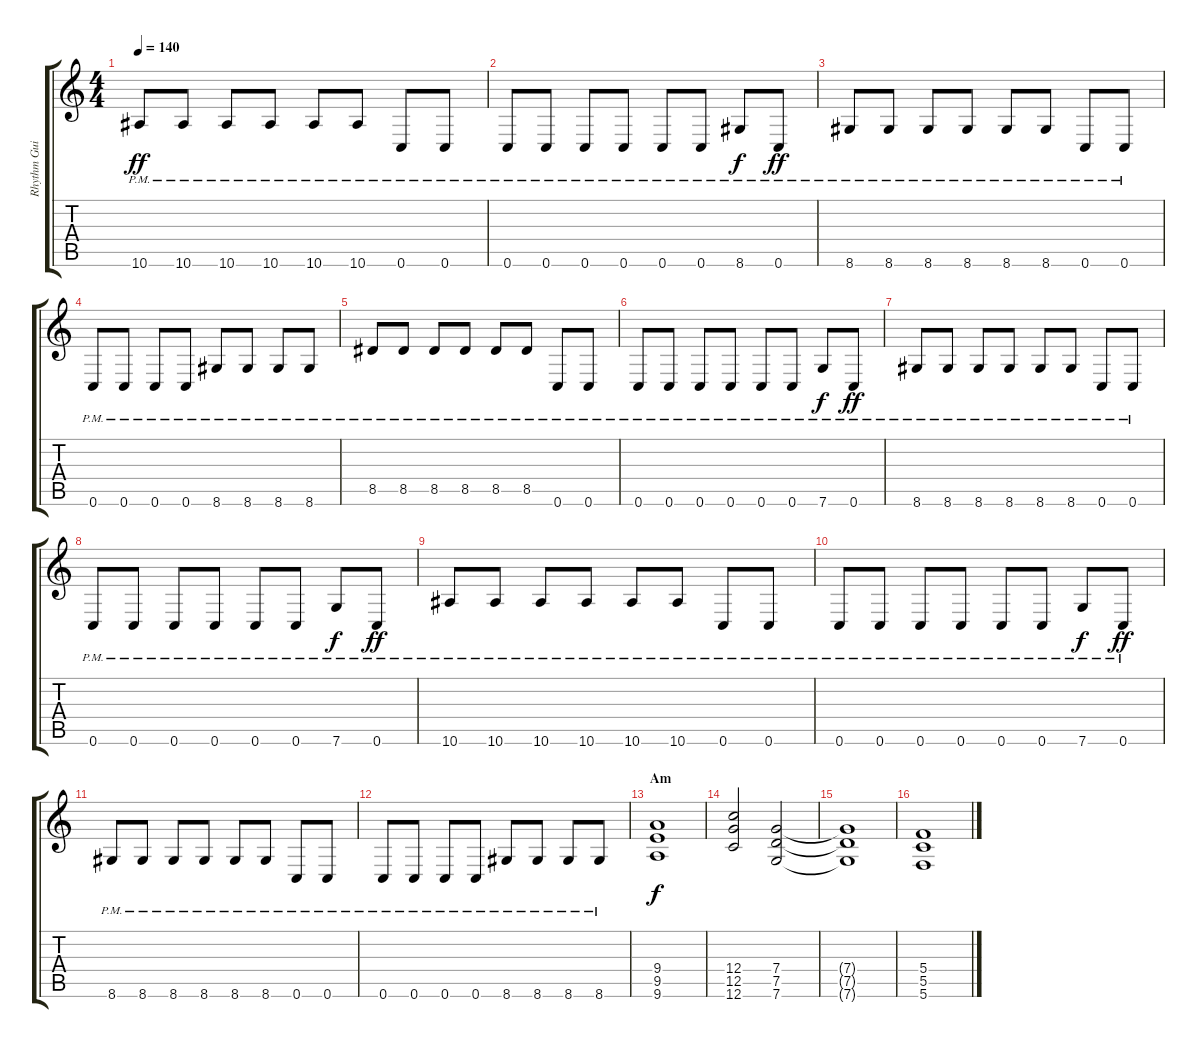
\track ("Rhythm Guitar" "Rhythm Gui") {instrument distortionguitar}
\staff {score tabs}
\tuning (D4 A3 F3 C3 G2 C2) {hide}
\ts (4 4)
\tempo 140
\clef g2
\ks c
10.6{pm}.8{dy ff} 10.6{pm}.8 10.6{pm}.8 10.6{pm}.8 10.6{pm}.8 10.6{pm}.8 0.6{pm}.8 0.6{pm}.8 |
0.6{pm}.8 0.6{pm}.8 0.6{pm}.8 0.6{pm}.8 0.6{pm}.8 0.6{pm}.8 8.6{pm}.8{dy f} 0.6{pm}.8{dy ff} |
8.6{pm}.8 8.6{pm}.8 8.6{pm}.8 8.6{pm}.8 8.6{pm}.8 8.6{pm}.8 0.6{pm}.8 0.6{pm}.8 |
0.6{pm}.8 0.6{pm}.8 0.6{pm}.8 0.6{pm}.8 8.6{pm}.8 8.6{pm}.8 8.6{pm}.8 8.6{pm}.8 |
8.5{pm}.8 8.5{pm}.8 8.5{pm}.8 8.5{pm}.8 8.5{pm}.8 8.5{pm}.8 0.6{pm}.8 0.6{pm}.8 |
0.6{pm}.8 0.6{pm}.8 0.6{pm}.8 0.6{pm}.8 0.6{pm}.8 0.6{pm}.8 7.6{pm}.8{dy f} 0.6{pm}.8{dy ff} |
8.6{pm}.8 8.6{pm}.8 8.6{pm}.8 8.6{pm}.8 8.6{pm}.8 8.6{pm}.8 0.6{pm}.8 0.6{pm}.8 |
0.6{pm}.8 0.6{pm}.8 0.6{pm}.8 0.6{pm}.8 0.6{pm}.8 0.6{pm}.8 7.6{pm}.8{dy f} 0.6{pm}.8{dy ff} |
10.6{pm}.8 10.6{pm}.8 10.6{pm}.8 10.6{pm}.8 10.6{pm}.8 10.6{pm}.8 0.6{pm}.8 0.6{pm}.8 |
0.6{pm}.8 0.6{pm}.8 0.6{pm}.8 0.6{pm}.8 0.6{pm}.8 0.6{pm}.8 7.6{pm}.8{dy f} 0.6{pm}.8{dy ff} |
8.6{pm}.8 8.6{pm}.8 8.6{pm}.8 8.6{pm}.8 8.6{pm}.8 8.6{pm}.8 0.6{pm}.8 0.6{pm}.8 |
0.6{pm}.8 0.6{pm}.8 0.6{pm}.8 0.6{pm}.8 8.6{pm}.8 8.6{pm}.8 8.6{pm}.8 8.6{pm}.8 |
\section ("" "Am")
(9.4 9.5 9.6).1{dy f} |
(12.4 12.5 12.6).2 (7.4 7.5 7.6).2 |
(7.4{t} 7.5{t} 7.6{t}).1 |
(5.4 5.5 5.6).1
